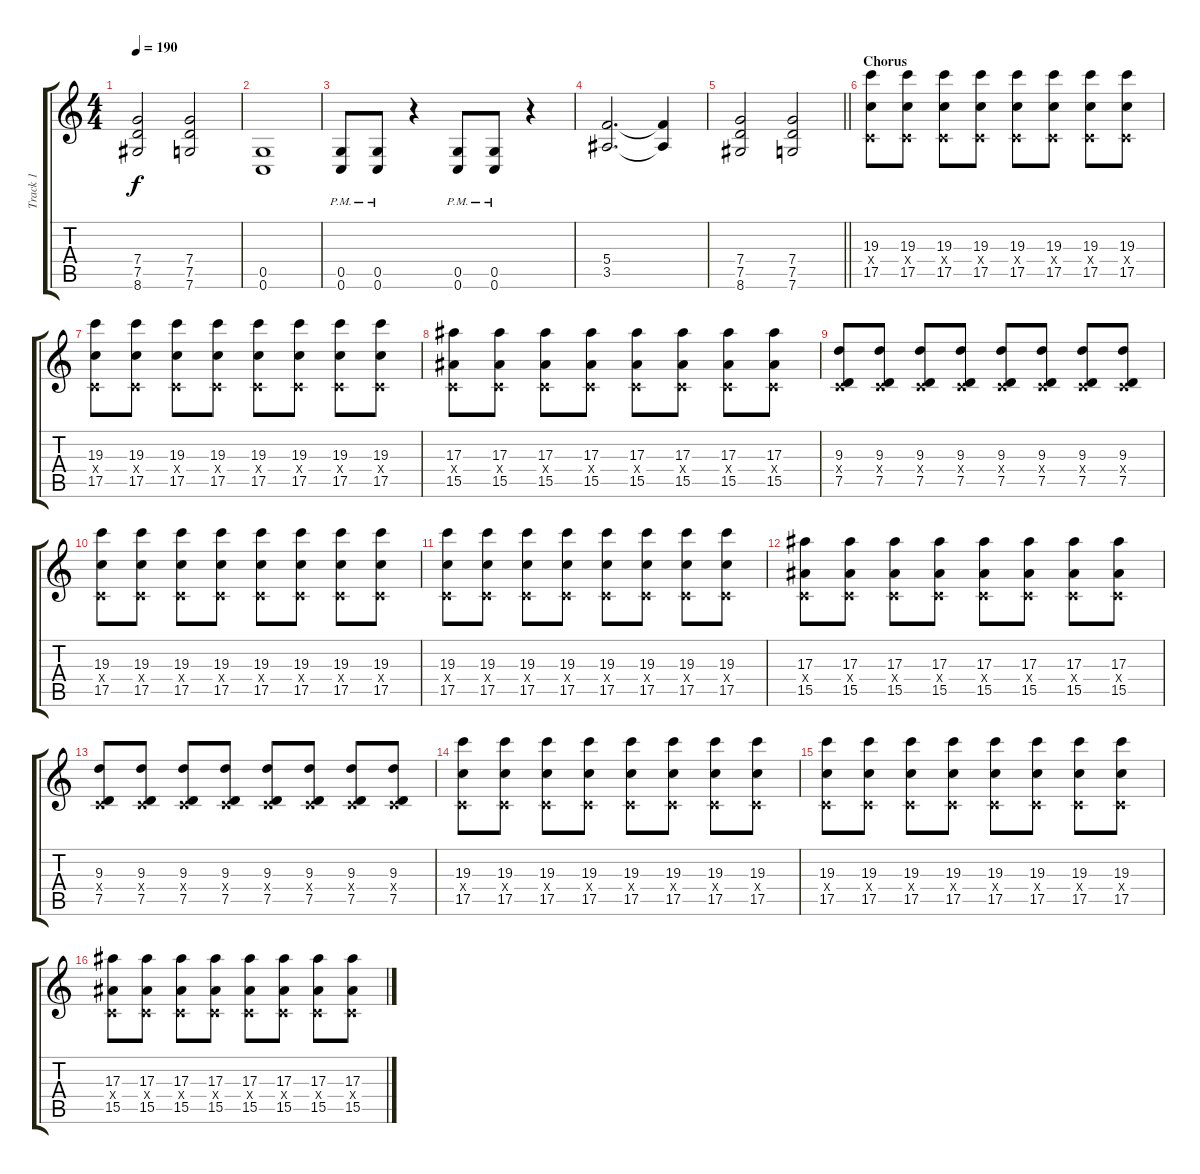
\track ("Track 1" "Track 1") {instrument distortionguitar}
\staff {score tabs}
\tuning (D4 A3 F3 C3 G2 C2) {hide}
\ts (4 4)
\tempo 190
\clef g2
\ks c
(7.4 7.5 8.6).2{dy f} (7.4 7.5 7.6).2 |
(0.5 0.6).1 |
(0.5{pm} 0.6{pm}).8 (0.5{pm} 0.6{pm}).8 r.4 (0.5{pm} 0.6{pm}).8 (0.5{pm} 0.6{pm}).8 r.4 |
(5.4 3.5).2{d} (5.4{t} 3.5{t}).4 |
\barLineRight lightlight
(7.4 7.5 8.6).2 (7.4 7.5 7.6).2 |
\section ("" "Chorus")
(19.3 0.4{x} 17.5).8 (19.3 0.4{x} 17.5).8 (19.3 0.4{x} 17.5).8 (19.3 0.4{x} 17.5).8 (19.3 0.4{x} 17.5).8 (19.3 0.4{x} 17.5).8 (19.3 0.4{x} 17.5).8 (19.3 0.4{x} 17.5).8 |
(19.3 0.4{x} 17.5).8 (19.3 0.4{x} 17.5).8 (19.3 0.4{x} 17.5).8 (19.3 0.4{x} 17.5).8 (19.3 0.4{x} 17.5).8 (19.3 0.4{x} 17.5).8 (19.3 0.4{x} 17.5).8 (19.3 0.4{x} 17.5).8 |
(17.3 0.4{x} 15.5).8 (17.3 0.4{x} 15.5).8 (17.3 0.4{x} 15.5).8 (17.3 0.4{x} 15.5).8 (17.3 0.4{x} 15.5).8 (17.3 0.4{x} 15.5).8 (17.3 0.4{x} 15.5).8 (17.3 0.4{x} 15.5).8 |
(9.3 0.4{x} 7.5).8 (9.3 0.4{x} 7.5).8 (9.3 0.4{x} 7.5).8 (9.3 0.4{x} 7.5).8 (9.3 0.4{x} 7.5).8 (9.3 0.4{x} 7.5).8 (9.3 0.4{x} 7.5).8 (9.3 0.4{x} 7.5).8 |
(19.3 0.4{x} 17.5).8 (19.3 0.4{x} 17.5).8 (19.3 0.4{x} 17.5).8 (19.3 0.4{x} 17.5).8 (19.3 0.4{x} 17.5).8 (19.3 0.4{x} 17.5).8 (19.3 0.4{x} 17.5).8 (19.3 0.4{x} 17.5).8 |
(19.3 0.4{x} 17.5).8 (19.3 0.4{x} 17.5).8 (19.3 0.4{x} 17.5).8 (19.3 0.4{x} 17.5).8 (19.3 0.4{x} 17.5).8 (19.3 0.4{x} 17.5).8 (19.3 0.4{x} 17.5).8 (19.3 0.4{x} 17.5).8 |
(17.3 0.4{x} 15.5).8 (17.3 0.4{x} 15.5).8 (17.3 0.4{x} 15.5).8 (17.3 0.4{x} 15.5).8 (17.3 0.4{x} 15.5).8 (17.3 0.4{x} 15.5).8 (17.3 0.4{x} 15.5).8 (17.3 0.4{x} 15.5).8 |
(9.3 0.4{x} 7.5).8 (9.3 0.4{x} 7.5).8 (9.3 0.4{x} 7.5).8 (9.3 0.4{x} 7.5).8 (9.3 0.4{x} 7.5).8 (9.3 0.4{x} 7.5).8 (9.3 0.4{x} 7.5).8 (9.3 0.4{x} 7.5).8 |
(19.3 0.4{x} 17.5).8 (19.3 0.4{x} 17.5).8 (19.3 0.4{x} 17.5).8 (19.3 0.4{x} 17.5).8 (19.3 0.4{x} 17.5).8 (19.3 0.4{x} 17.5).8 (19.3 0.4{x} 17.5).8 (19.3 0.4{x} 17.5).8 |
(19.3 0.4{x} 17.5).8 (19.3 0.4{x} 17.5).8 (19.3 0.4{x} 17.5).8 (19.3 0.4{x} 17.5).8 (19.3 0.4{x} 17.5).8 (19.3 0.4{x} 17.5).8 (19.3 0.4{x} 17.5).8 (19.3 0.4{x} 17.5).8 |
(17.3 0.4{x} 15.5).8 (17.3 0.4{x} 15.5).8 (17.3 0.4{x} 15.5).8 (17.3 0.4{x} 15.5).8 (17.3 0.4{x} 15.5).8 (17.3 0.4{x} 15.5).8 (17.3 0.4{x} 15.5).8 (17.3 0.4{x} 15.5).8
